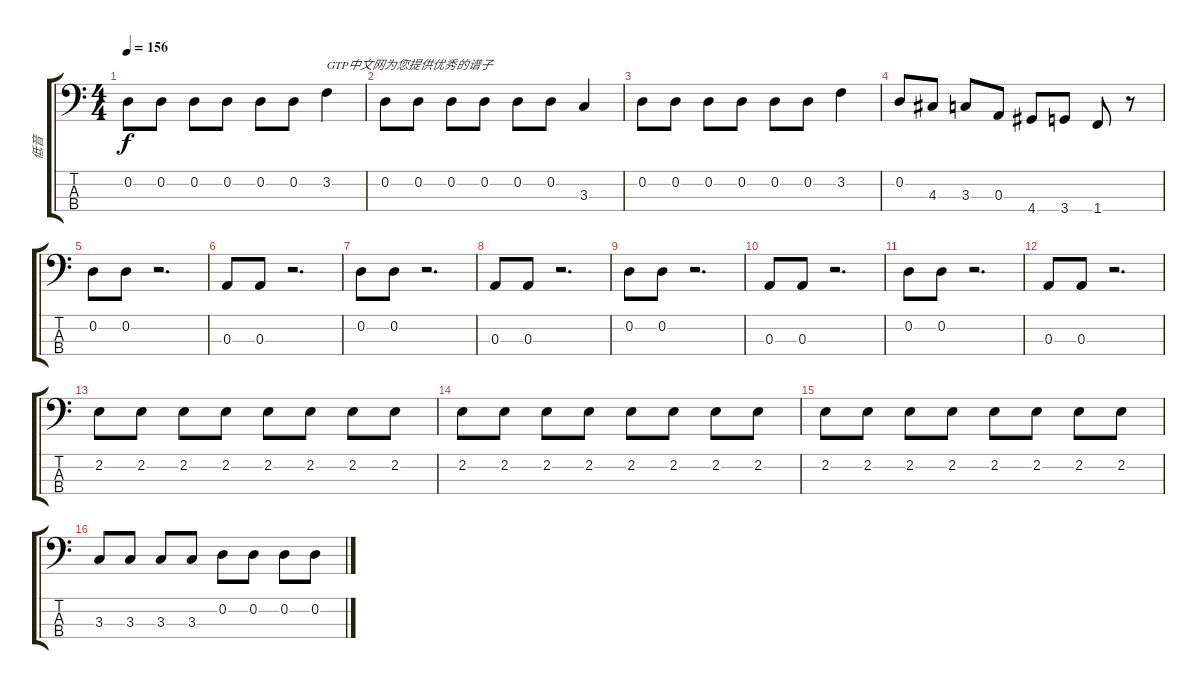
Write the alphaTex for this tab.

\track ("低音" "低音") {instrument electricbassfinger}
\staff {score tabs}
\tuning (G2 D2 A1 E1) {hide}
\ts (4 4)
\tempo 156
\clef f4
\ks c
0.2.8{dy f} 0.2.8 0.2.8 0.2.8 0.2.8 0.2.8 3.2.4{txt "GTP中文网为您提供优秀的谱子"} |
0.2.8 0.2.8 0.2.8 0.2.8 0.2.8 0.2.8 3.3.4 |
0.2.8 0.2.8 0.2.8 0.2.8 0.2.8 0.2.8 3.2.4 |
0.2.8 4.3.8 3.3.8 0.3.8 4.4.8 3.4.8 1.4.8 r.8 |
0.2.8 0.2.8 r.2{d} |
0.3.8 0.3.8 r.2{d} |
0.2.8 0.2.8 r.2{d} |
0.3.8 0.3.8 r.2{d} |
0.2.8 0.2.8 r.2{d} |
0.3.8 0.3.8 r.2{d} |
0.2.8 0.2.8 r.2{d} |
0.3.8 0.3.8 r.2{d} |
2.2.8 2.2.8 2.2.8 2.2.8 2.2.8 2.2.8 2.2.8 2.2.8 |
2.2.8 2.2.8 2.2.8 2.2.8 2.2.8 2.2.8 2.2.8 2.2.8 |
2.2.8 2.2.8 2.2.8 2.2.8 2.2.8 2.2.8 2.2.8 2.2.8 |
3.3.8 3.3.8 3.3.8 3.3.8 0.2.8 0.2.8 0.2.8 0.2.8
